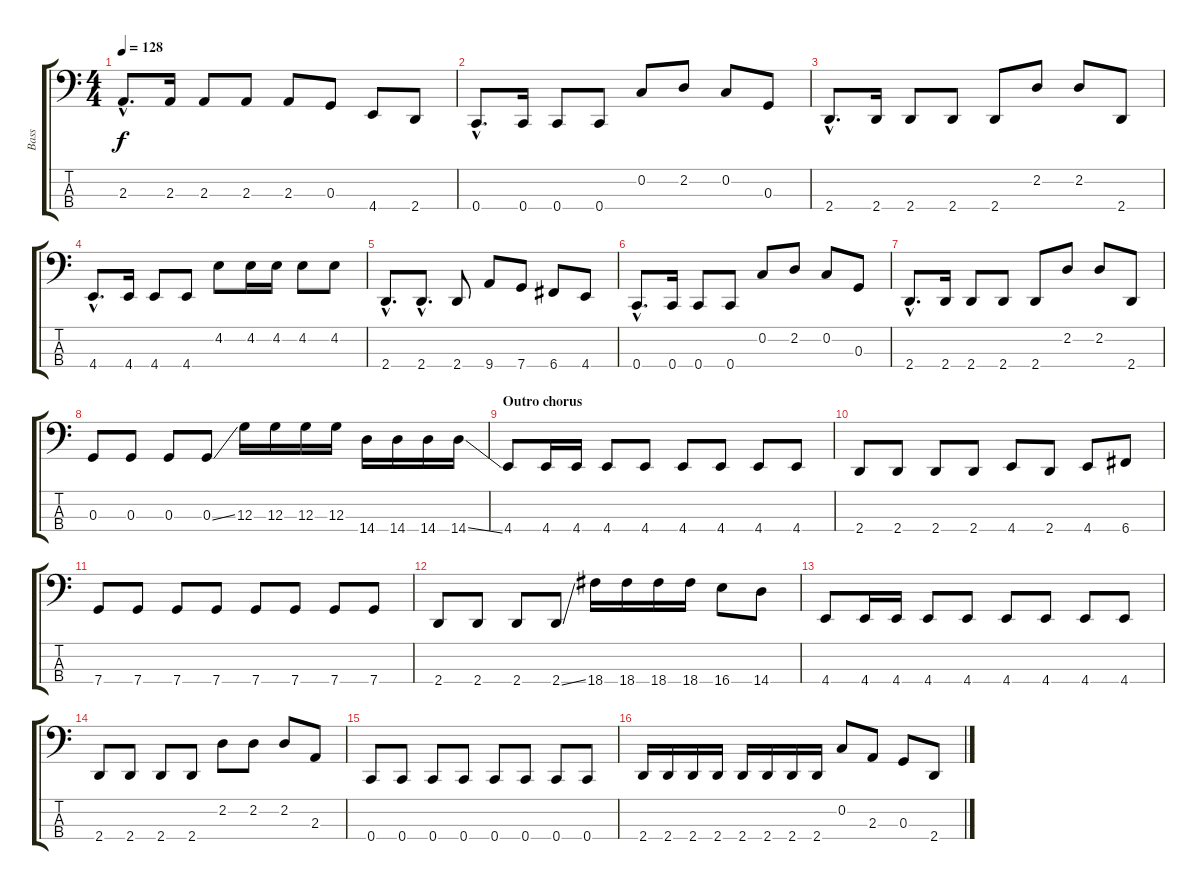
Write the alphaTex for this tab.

\track ("Bass" "Bass") {instrument electricbasspick}
\staff {score tabs}
\tuning (F2 C2 G1 C1) {hide}
\ts (4 4)
\tempo 128
\clef f4
\ks c
2.3{hac}.8{d dy f} 2.3.16 2.3.8 2.3.8 2.3.8 0.3.8 4.4.8 2.4.8 |
0.4{hac}.8{d} 0.4.16 0.4.8 0.4.8 0.2.8 2.2.8 0.2.8 0.3.8 |
2.4{hac}.8{d} 2.4.16 2.4.8 2.4.8 2.4.8 2.2.8 2.2.8 2.4.8 |
4.4{hac}.8{d} 4.4.16 4.4.8 4.4.8 4.2.8 4.2.16 4.2.16 4.2.8 4.2.8 |
2.4{hac}.8{d} 2.4{hac}.8{d} 2.4.8 9.4.8 7.4.8 6.4.8 4.4.8 |
0.4{hac}.8{d} 0.4.16 0.4.8 0.4.8 0.2.8 2.2.8 0.2.8 0.3.8 |
2.4{hac}.8{d} 2.4.16 2.4.8 2.4.8 2.4.8 2.2.8 2.2.8 2.4.8 |
0.3.8 0.3.8 0.3.8 0.3{ss}.8 12.3.16 12.3.16 12.3.16 12.3.16 14.4.16 14.4.16 14.4.16 14.4{ss}.16 |
\section ("" "Outro chorus")
4.4.8 4.4.16 4.4.16 4.4.8 4.4.8 4.4.8 4.4.8 4.4.8 4.4.8 |
2.4.8 2.4.8 2.4.8 2.4.8 4.4.8 2.4.8 4.4.8 6.4.8 |
7.4.8 7.4.8 7.4.8 7.4.8 7.4.8 7.4.8 7.4.8 7.4.8 |
2.4.8 2.4.8 2.4.8 2.4{ss}.8 18.4.16 18.4.16 18.4.16 18.4.16 16.4.8 14.4.8 |
4.4.8 4.4.16 4.4.16 4.4.8 4.4.8 4.4.8 4.4.8 4.4.8 4.4.8 |
2.4.8 2.4.8 2.4.8 2.4.8 2.2.8 2.2.8 2.2.8 2.3.8 |
0.4.8 0.4.8 0.4.8 0.4.8 0.4.8 0.4.8 0.4.8 0.4.8 |
2.4.16 2.4.16 2.4.16 2.4.16 2.4.16 2.4.16 2.4.16 2.4.16 0.2.8 2.3.8 0.3.8 2.4.8
